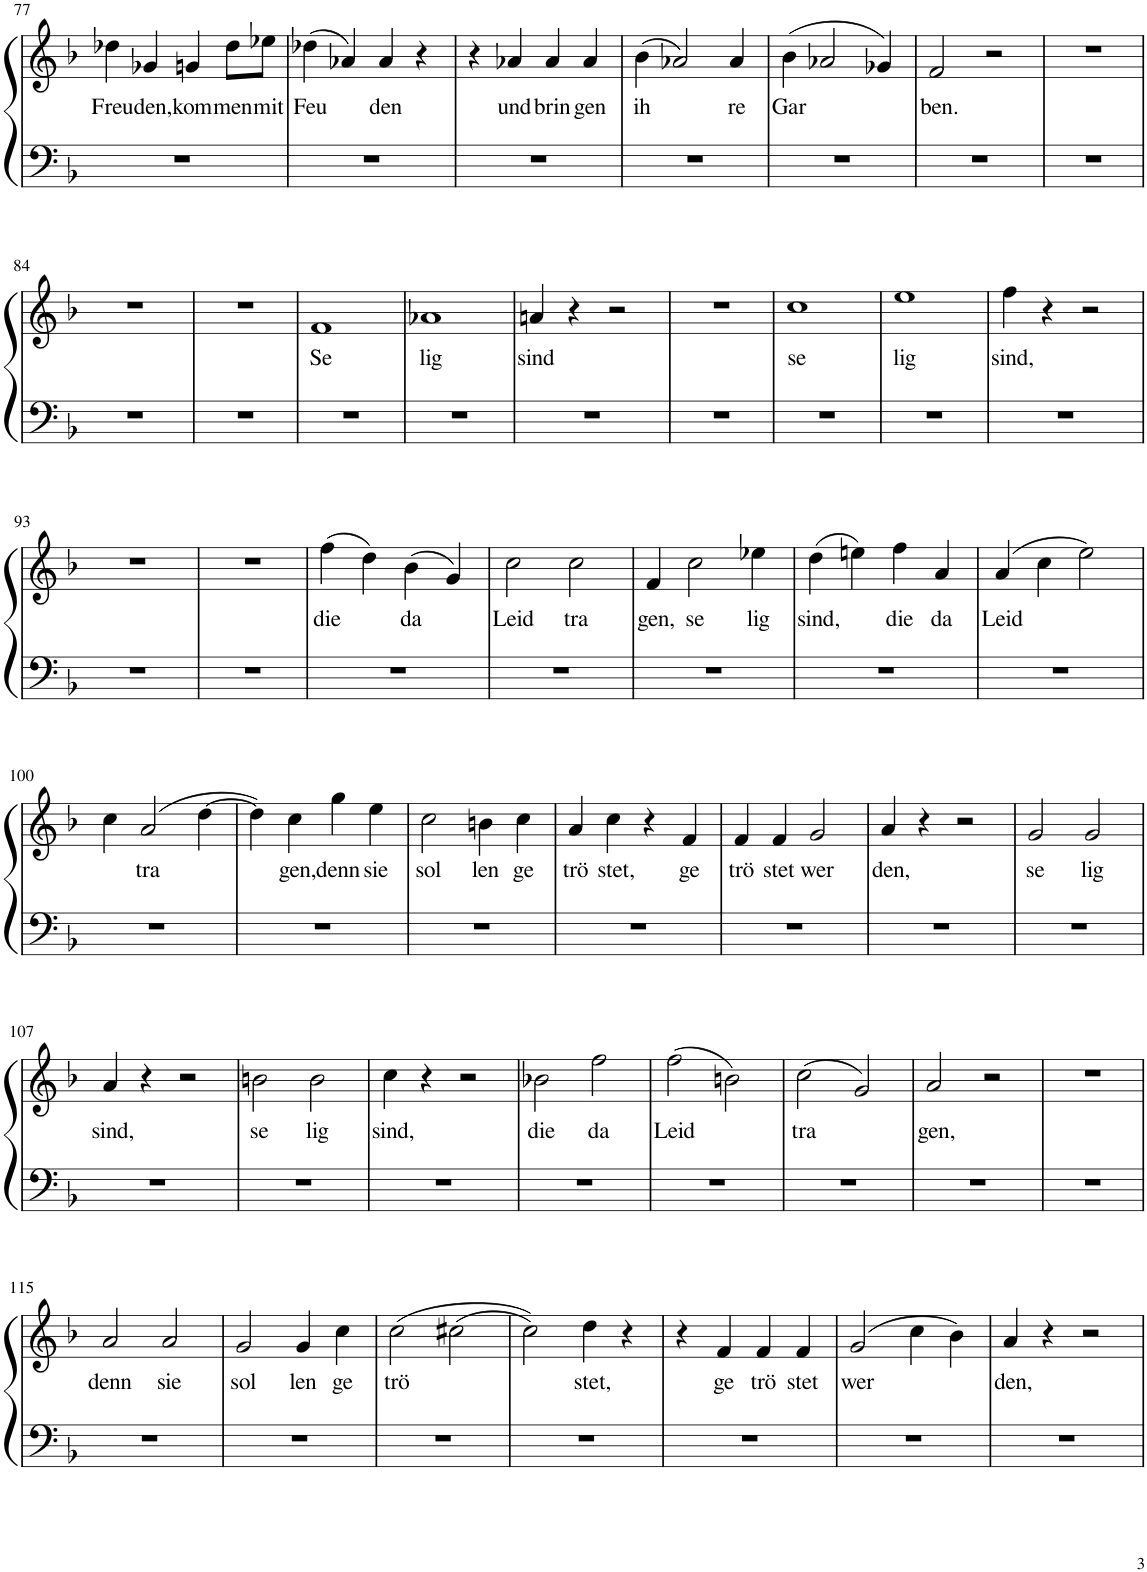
**kern	**kern	**text
*part1	*part1	*part1
*staff2	*staff1	*staff1
*I"Piano	*	*
*I'Pno.	*	*
!!LO:PB:g=z
*clefF4	*clefG2	*
*k[b-]	*k[b-]	*
*M4/4	*M4/4	*
*met(c)	*met(c)	*
=77	=77	=77
!	!	!LO:LY:b
1r	4dd-X\	Freu
!	!	!LO:LY:b
.	4g-X/	den,
!	!	!LO:LY:b
.	4gn/	kom
!	!	!LO:LY:b
.	8dd-\L	men
!	!	!LO:LY:b
.	8ee-X\J	mit
=78	=78	=78
!	!	!LO:LY:b
1r	(4dd-X\	Feu
.	4a-X/)	.
!	!	!LO:LY:b
.	4a-/	den
.	4r	.
=79	=79	=79
1r	4r	.
!	!	!LO:LY:b
.	4a-X/	und
!	!	!LO:LY:b
.	4a-/	brin
!	!	!LO:LY:b
.	4a-/	gen
=80	=80	=80
!	!	!LO:LY:b
1r	(4b-\	ih
.	2a-X/)	.
!	!	!LO:LY:b
.	4a-/	re
=81	=81	=81
!	!	!LO:LY:b
1r	(4b-\	Gar
.	2a-X/	.
.	4g-X/)	.
=82	=82	=82
!	!	!LO:LY:b
1r	2f/	ben.
.	2r	.
=83	=83	=83
1r	1r	.
!!LO:LB:g=z
=84	=84	=84
1r	1r	.
=85	=85	=85
1r	1r	.
=86	=86	=86
!	!	!LO:LY:b
1r	1f	Se
=87	=87	=87
!	!	!LO:LY:b
1r	1a-X	lig
=88	=88	=88
!	!	!LO:LY:b
1r	4an/	sind
.	4r	.
.	2r	.
=89	=89	=89
1r	1r	.
=90	=90	=90
!	!	!LO:LY:b
1r	1cc	se
=91	=91	=91
!	!	!LO:LY:b
1r	1ee	lig
=92	=92	=92
!	!	!LO:LY:b
1r	4ff\	sind,
.	4r	.
.	2r	.
!!LO:LB:g=z
=93	=93	=93
1r	1r	.
=94	=94	=94
1r	1r	.
=95	=95	=95
!	!	!LO:LY:b
1r	(4ff\	die
.	4dd\)	.
!	!	!LO:LY:b
.	(4b-\	da
.	4g/)	.
=96	=96	=96
!	!	!LO:LY:b
1r	2cc\	Leid
!	!	!LO:LY:b
.	2cc\	tra
=97	=97	=97
!	!	!LO:LY:b
1r	4f/	gen,
!	!	!LO:LY:b
.	2cc\	se
!	!	!LO:LY:b
.	4ee-X\	lig
=98	=98	=98
!	!	!LO:LY:b
1r	(4dd\	sind,
.	4een\)	.
!	!	!LO:LY:b
.	4ff\	die
!	!	!LO:LY:b
.	4a/	da
=99	=99	=99
!	!	!LO:LY:b
1r	(4a/	Leid
.	4cc\	.
.	2ee\)	.
!!LO:LB:g=z
=100	=100	=100
1r	4cc\	.
!	!	!LO:LY:b
.	(2a/	tra
.	[4dd\	.
=101	=101	=101
1r	4dd\])	.
!	!	!LO:LY:b
.	4cc\	gen,
!	!	!LO:LY:b
.	4gg\	denn
!	!	!LO:LY:b
.	4ee\	sie
=102	=102	=102
!	!	!LO:LY:b
1r	2cc\	sol
!	!	!LO:LY:b
.	4bn\	len
!	!	!LO:LY:b
.	4cc\	ge
=103	=103	=103
!	!	!LO:LY:b
1r	4a/	trö
!	!	!LO:LY:b
.	4cc\	stet,
.	4r	.
!	!	!LO:LY:b
.	4f/	ge
=104	=104	=104
!	!	!LO:LY:b
1r	4f/	trö
!	!	!LO:LY:b
.	4f/	stet
!	!	!LO:LY:b
.	2g/	wer
=105	=105	=105
!	!	!LO:LY:b
1r	4a/	den,
.	4r	.
.	2r	.
=106	=106	=106
!	!	!LO:LY:b
1r	2g/	se
!	!	!LO:LY:b
.	2g/	lig
!!LO:LB:g=z
=107	=107	=107
!	!	!LO:LY:b
1r	4a/	sind,
.	4r	.
.	2r	.
=108	=108	=108
!	!	!LO:LY:b
1r	2bn\	se
!	!	!LO:LY:b
.	2b\	lig
=109	=109	=109
!	!	!LO:LY:b
1r	4cc\	sind,
.	4r	.
.	2r	.
=110	=110	=110
!	!	!LO:LY:b
1r	2b-X\	die
!	!	!LO:LY:b
.	2ff\	da
=111	=111	=111
!	!	!LO:LY:b
1r	(2ff\	Leid
.	2bn\)	.
=112	=112	=112
!	!	!LO:LY:b
1r	(2cc\	tra
.	2g/)	.
=113	=113	=113
!	!	!LO:LY:b
1r	2a/	gen,
.	2r	.
=114	=114	=114
1r	1r	.
!!LO:LB:g=z
=115	=115	=115
!	!	!LO:LY:b
1r	2a/	denn
!	!	!LO:LY:b
.	2a/	sie
=116	=116	=116
!	!	!LO:LY:b
1r	2g/	sol
!	!	!LO:LY:b
.	4g/	len
!	!	!LO:LY:b
.	4cc\	ge
=117	=117	=117
!	!	!LO:LY:b
1r	(2cc\	trö
.	(2cc#X\	.
=118	=118	=118
1r	2cc\))	.
!	!	!LO:LY:b
.	4dd\	stet,
.	4r	.
=119	=119	=119
1r	4r	.
!	!	!LO:LY:b
.	4f/	ge
!	!	!LO:LY:b
.	4f/	trö
!	!	!LO:LY:b
.	4f/	stet
=120	=120	=120
!	!	!LO:LY:b
1r	(2g/	wer
.	4cc\	.
.	4b-\)	.
=121	=121	=121
!	!	!LO:LY:b
1r	4a/	den,
.	4r	.
.	2r	.
=	=	=
*-	*-	*-
